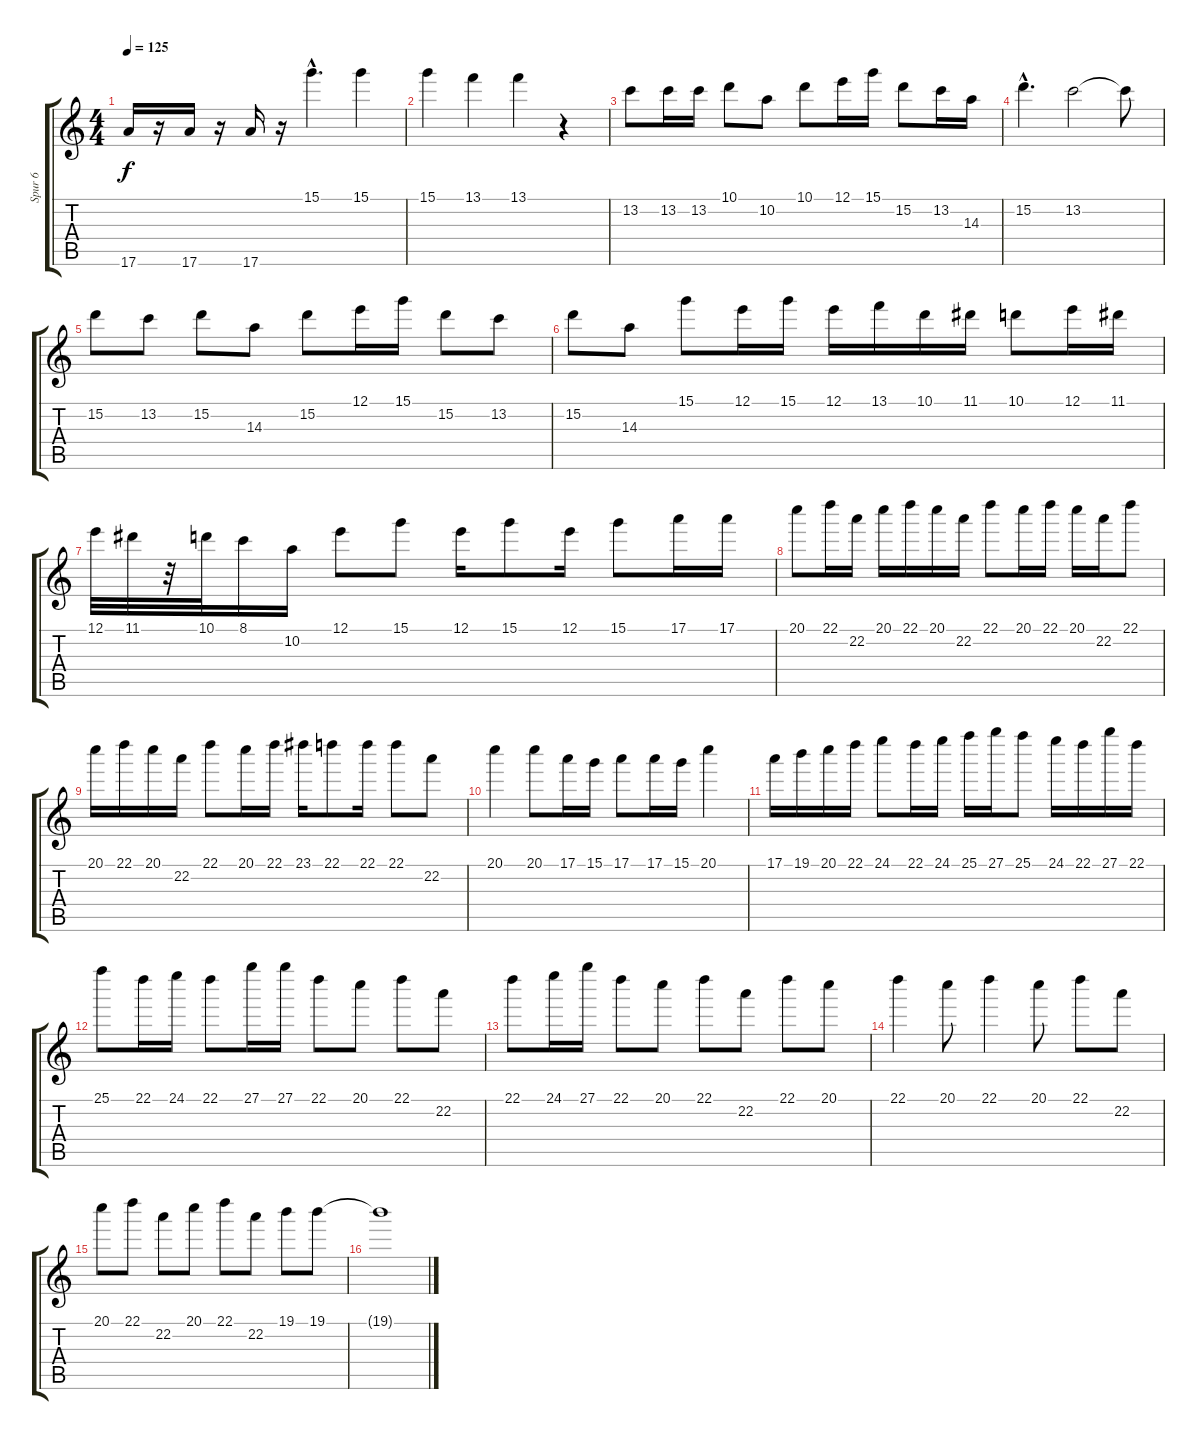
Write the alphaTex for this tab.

\track ("Spur 6" "Spur 6") {instrument overdrivenguitar}
\staff {score tabs}
\tuning (E4 B3 G3 D3 A2 E2) {hide}
\ts (4 4)
\tempo 125
\clef g2
\ks c
17.6.16{dy f} r.16 17.6.16 r.16 17.6.16 r.16 15.1{hac}.4{d} 15.1.4 |
15.1.4 13.1.4 13.1.4 r.4 |
13.2.8 13.2.16 13.2.16 10.1.8 10.2.8 10.1.8 12.1.16 15.1.16 15.2.8 13.2.16 14.3.16 |
15.2{hac}.4{d} 13.2.2 13.2{t}.8 |
15.2.8 13.2.8 15.2.8 14.3.8 15.2.8 12.1.16 15.1.16 15.2.8 13.2.8 |
15.2.8 14.3.8 15.1.8 12.1.16 15.1.16 12.1.16 13.1.16 10.1.16 11.1.16 10.1.8 12.1.16 11.1.16 |
12.1.32 11.1.32 r.32 10.1.32 8.1.16 10.2.16 12.1.8 15.1.8 12.1.16 15.1.8 12.1.16 15.1.8 17.1.16 17.1.16 |
20.1.8 22.1.16 22.2.16 20.1.16 22.1.16 20.1.16 22.2.16 22.1.8 20.1.16 22.1.16 20.1.16 22.2.16 22.1.8 |
20.1.16 22.1.16 20.1.16 22.2.16 22.1.8 20.1.16 22.1.16 23.1.16 22.1.8 22.1.16 22.1.8 22.2.8 |
20.1.4 20.1.8 17.1.16 15.1.16 17.1.8 17.1.16 15.1.16 20.1.4 |
17.1.16 19.1.16 20.1.16 22.1.16 24.1.8 22.1.16 24.1.16 25.1.16 27.1.16 25.1.8 24.1.16 22.1.16 27.1.16 22.1.16 |
25.1.8 22.1.16 24.1.16 22.1.8 27.1.16 27.1.16 22.1.8 20.1.8 22.1.8 22.2.8 |
22.1.8 24.1.16 27.1.16 22.1.8 20.1.8 22.1.8 22.2.8 22.1.8 20.1.8 |
22.1.4 20.1.8 22.1.4 20.1.8 22.1.8 22.2.8 |
20.1.8 22.1.8 22.2.8 20.1.8 22.1.8 22.2.8 19.1.8 19.1.8 |
19.1{t}.1
